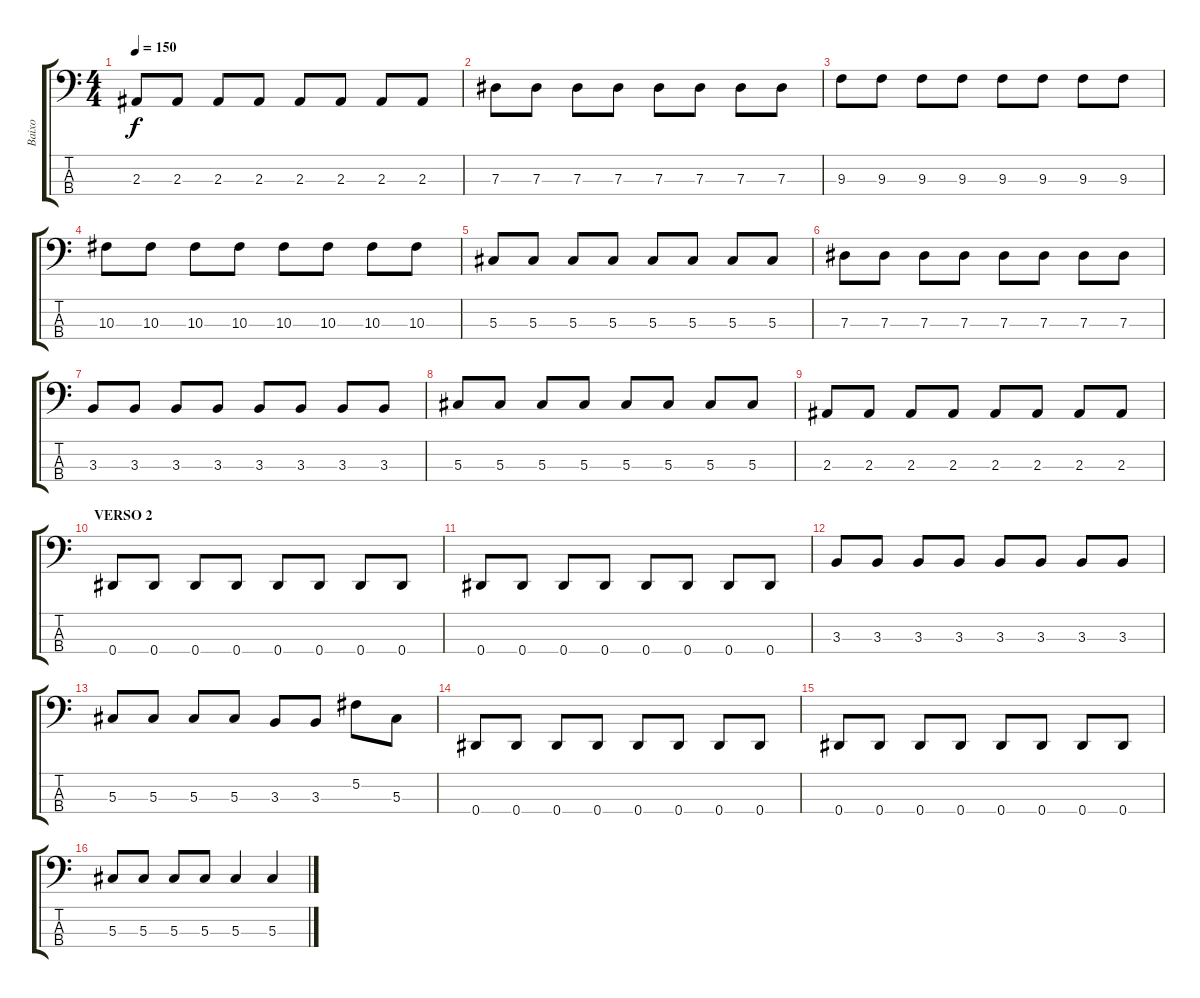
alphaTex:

\track ("Baixo" "Baixo") {instrument electricbassfinger}
\staff {score tabs}
\tuning (Gb2 Db2 Ab1 Eb1) {hide}
\ts (4 4)
\tempo 150
\clef f4
\ks c
2.3.8{dy f} 2.3.8 2.3.8 2.3.8 2.3.8 2.3.8 2.3.8 2.3.8 |
7.3.8 7.3.8 7.3.8 7.3.8 7.3.8 7.3.8 7.3.8 7.3.8 |
9.3.8 9.3.8 9.3.8 9.3.8 9.3.8 9.3.8 9.3.8 9.3.8 |
10.3.8 10.3.8 10.3.8 10.3.8 10.3.8 10.3.8 10.3.8 10.3.8 |
5.3.8 5.3.8 5.3.8 5.3.8 5.3.8 5.3.8 5.3.8 5.3.8 |
7.3.8 7.3.8 7.3.8 7.3.8 7.3.8 7.3.8 7.3.8 7.3.8 |
3.3.8 3.3.8 3.3.8 3.3.8 3.3.8 3.3.8 3.3.8 3.3.8 |
5.3.8 5.3.8 5.3.8 5.3.8 5.3.8 5.3.8 5.3.8 5.3.8 |
2.3.8 2.3.8 2.3.8 2.3.8 2.3.8 2.3.8 2.3.8 2.3.8 |
\section ("" "VERSO 2")
0.4.8 0.4.8 0.4.8 0.4.8 0.4.8 0.4.8 0.4.8 0.4.8 |
0.4.8 0.4.8 0.4.8 0.4.8 0.4.8 0.4.8 0.4.8 0.4.8 |
3.3.8 3.3.8 3.3.8 3.3.8 3.3.8 3.3.8 3.3.8 3.3.8 |
5.3.8 5.3.8 5.3.8 5.3.8 3.3.8 3.3.8 5.2.8 5.3.8 |
0.4.8 0.4.8 0.4.8 0.4.8 0.4.8 0.4.8 0.4.8 0.4.8 |
0.4.8 0.4.8 0.4.8 0.4.8 0.4.8 0.4.8 0.4.8 0.4.8 |
5.3.8 5.3.8 5.3.8 5.3.8 5.3.4 5.3.4
